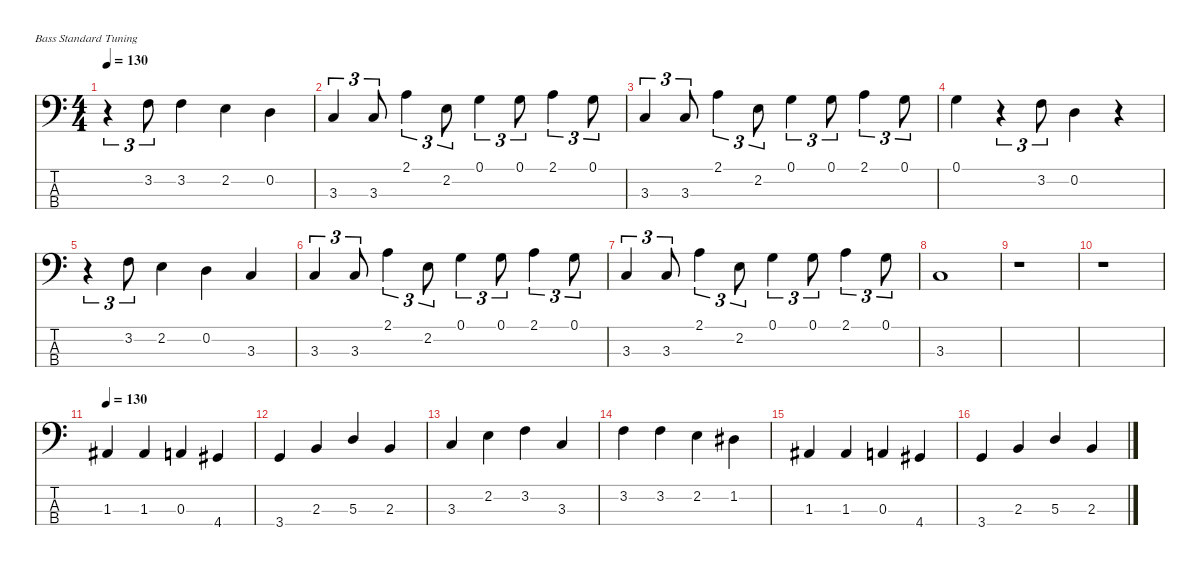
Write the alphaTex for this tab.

\defaultSystemsLayout 4
\hideDynamics
\bracketExtendMode nobrackets
\singleTrackTrackNamePolicy hidden
\multiTrackTrackNamePolicy hidden
\firstSystemTrackNameMode fullname
\firstSystemTrackNameOrientation horizontal
\otherSystemsTrackNameOrientation horizontal
\track ("Bass" "el.bs.") {instrument electricbasspick}
\staff {score tabs}
\tuning (G2 D2 A1 E1)
\ts (4 4)
\tempo 130
\clef f4
\ks c
r.4{tu (3 2) dy f beam Down} 3.2.8{tu (3 2) beam Down} 3.2.4{beam Down} 2.2.4{beam Down} 0.2.4{beam Down} |
3.3.4{tu (3 2) beam Up} 3.3.8{tu (3 2) beam Up} 2.1.4{tu (3 2) beam Down} 2.2.8{tu (3 2) beam Down} 0.1.4{tu (3 2) beam Down} 0.1.8{tu (3 2) beam Down} 2.1.4{tu (3 2) beam Down} 0.1.8{tu (3 2) beam Down} |
3.3.4{tu (3 2) beam Up} 3.3.8{tu (3 2) beam Up} 2.1.4{tu (3 2) beam Down} 2.2.8{tu (3 2) beam Down} 0.1.4{tu (3 2) beam Down} 0.1.8{tu (3 2) beam Down} 2.1.4{tu (3 2) beam Down} 0.1.8{tu (3 2) beam Down} |
0.1.4{beam Down} r.4{tu (3 2) beam Down} 3.2.8{tu (3 2) beam Down} 0.2.4{beam Down} r.4{beam Down} |
r.4{tu (3 2) beam Down} 3.2.8{tu (3 2) beam Down} 2.2.4{beam Down} 0.2.4{beam Down} 3.3.4{beam Up} |
3.3.4{tu (3 2) beam Up} 3.3.8{tu (3 2) beam Up} 2.1.4{tu (3 2) beam Down} 2.2.8{tu (3 2) beam Down} 0.1.4{tu (3 2) beam Down} 0.1.8{tu (3 2) beam Down} 2.1.4{tu (3 2) beam Down} 0.1.8{tu (3 2) beam Down} |
3.3.4{tu (3 2) beam Up} 3.3.8{tu (3 2) beam Up} 2.1.4{tu (3 2) beam Down} 2.2.8{tu (3 2) beam Down} 0.1.4{tu (3 2) beam Down} 0.1.8{tu (3 2) beam Down} 2.1.4{tu (3 2) beam Down} 0.1.8{tu (3 2) beam Down} |
3.3.1{beam Up} |
r.1{beam Down} |
r.1{beam Down} |
\tempo 130
1.3{acc #}.4{beam Up} 1.3{acc #}.4{beam Up} 0.3.4{beam Up} 4.4{acc #}.4{beam Up} |
3.4.4{beam Up} 2.3.4{beam Up} 5.3.4{beam Up} 2.3.4{beam Up} |
3.3.4{beam Up} 2.2.4{beam Down} 3.2.4{beam Down} 3.3.4{beam Up} |
3.2.4{beam Down} 3.2.4{beam Down} 2.2.4{beam Down} 1.2{acc #}.4{beam Down} |
1.3{acc #}.4{beam Up} 1.3{acc #}.4{beam Up} 0.3.4{beam Up} 4.4{acc #}.4{beam Up} |
3.4.4{beam Up} 2.3.4{beam Up} 5.3.4{beam Up} 2.3.4{beam Up}
